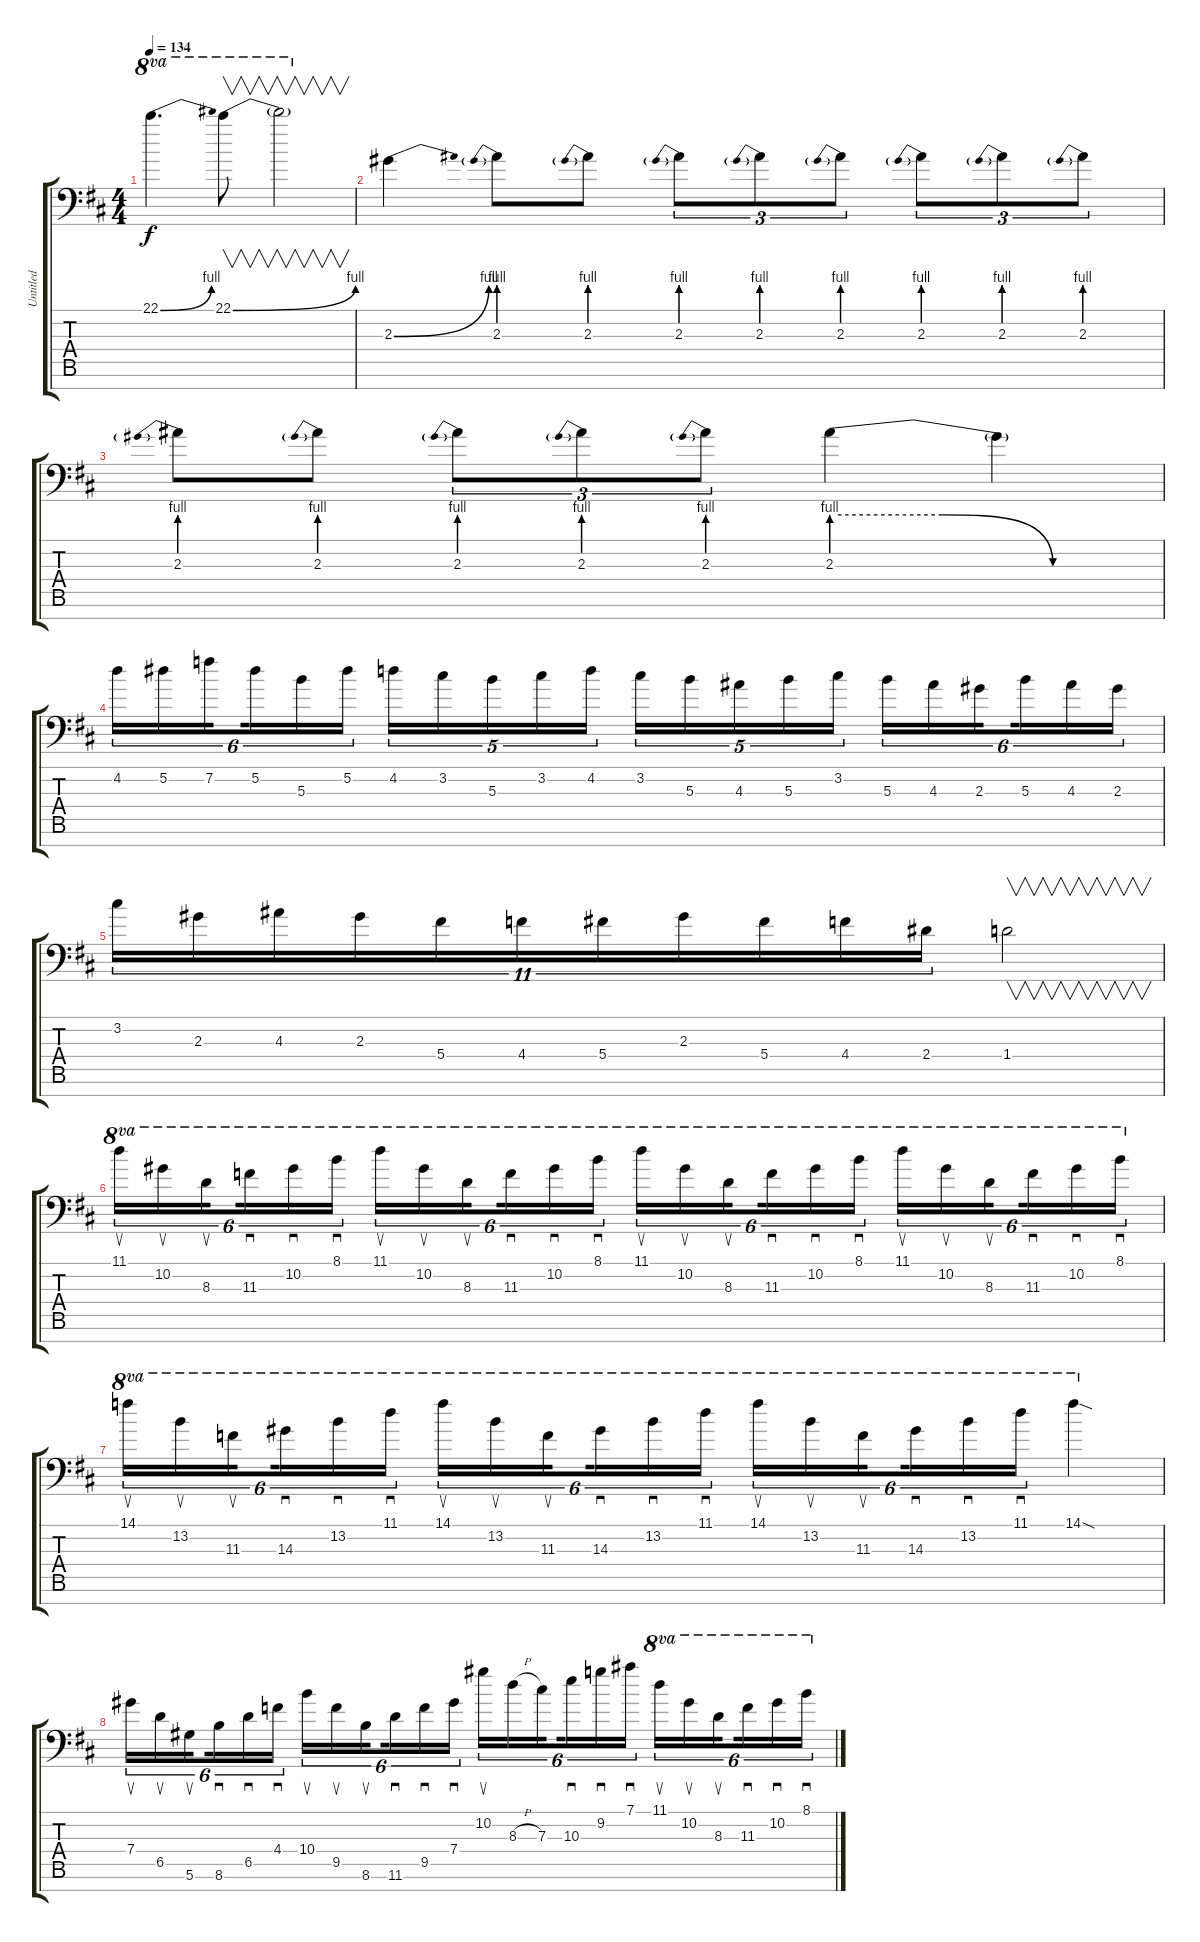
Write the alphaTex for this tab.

\track ("Untitled" "Untitled") {instrument distortionguitar}
\staff {score tabs}
\tuning (Eb4 Bb3 Gb3 Db3 Ab2 Eb2 Bb1) {hide}
\ts (4 4)
\tempo 134
\clef f4
\ks d
22.1{be (bend 0 0 60 4)}.4{d ot 8va dy f} 22.1{be (bend 0 0 60 4)}.8{v ot 8va} 22.1{t}.2{v ot 8va} |
2.3{be (bend 0 0 60 4)}.4 2.3{be (prebend 0 4 60 4)}.8 2.3{be (prebend 0 4 60 4)}.8 2.3{be (prebend 0 4 60 4)}.8{tu (3 2)} 2.3{be (prebend 0 4 60 4)}.8{tu (3 2)} 2.3{be (prebend 0 4 60 4)}.8{tu (3 2)} 2.3{be (prebend 0 4 60 4)}.8{tu (3 2)} 2.3{be (prebend 0 4 60 4)}.8{tu (3 2)} 2.3{be (prebend 0 4 60 4)}.8{tu (3 2)} |
2.3{be (prebend 0 4 60 4)}.8 2.3{be (prebend 0 4 60 4)}.8 2.3{be (prebend 0 4 60 4)}.8{tu (3 2)} 2.3{be (prebend 0 4 60 4)}.8{tu (3 2)} 2.3{be (prebend 0 4 60 4)}.8{tu (3 2)} 2.3{be (custom 0 4 20 4 40 0 60 0)}.4 2.3{t}.4 |
4.2.16{tu (6 4)} 5.2.16{tu (6 4)} 7.2.16{tu (6 4) beam splitsecondary} 5.2.16{tu (6 4)} 5.3.16{tu (6 4)} 5.2.16{tu (6 4)} 4.2.16{tu (5 4)} 3.2.16{tu (5 4)} 5.3.16{tu (5 4)} 3.2.16{tu (5 4)} 4.2.16{tu (5 4)} 3.2.16{tu (5 4)} 5.3.16{tu (5 4)} 4.3.16{tu (5 4)} 5.3.16{tu (5 4)} 3.2.16{tu (5 4)} 5.3.16{tu (6 4)} 4.3.16{tu (6 4)} 2.3.16{tu (6 4) beam splitsecondary} 5.3.16{tu (6 4)} 4.3.16{tu (6 4)} 2.3.16{tu (6 4)} |
3.2.16{tu (11 8)} 2.3.16{tu (11 8)} 4.3.16{tu (11 8)} 2.3.16{tu (11 8)} 5.4.16{tu (11 8)} 4.4.16{tu (11 8)} 5.4.16{tu (11 8)} 2.3.16{tu (11 8)} 5.4.16{tu (11 8)} 4.4.16{tu (11 8)} 2.4.16{tu (11 8)} 1.4.2{v} |
11.1.16{su tu (6 4) ot 8va} 10.2.16{su tu (6 4) ot 8va} 8.3.16{su tu (6 4) ot 8va beam splitsecondary} 11.3.16{sd tu (6 4) ot 8va} 10.2.16{sd tu (6 4) ot 8va} 8.1.16{sd tu (6 4) ot 8va} 11.1.16{su tu (6 4) ot 8va} 10.2.16{su tu (6 4) ot 8va} 8.3.16{su tu (6 4) ot 8va beam splitsecondary} 11.3.16{sd tu (6 4) ot 8va} 10.2.16{sd tu (6 4) ot 8va} 8.1.16{sd tu (6 4) ot 8va} 11.1.16{su tu (6 4) ot 8va} 10.2.16{su tu (6 4) ot 8va} 8.3.16{su tu (6 4) ot 8va beam splitsecondary} 11.3.16{sd tu (6 4) ot 8va} 10.2.16{sd tu (6 4) ot 8va} 8.1.16{sd tu (6 4) ot 8va} 11.1.16{su tu (6 4) ot 8va} 10.2.16{su tu (6 4) ot 8va} 8.3.16{su tu (6 4) ot 8va beam splitsecondary} 11.3.16{sd tu (6 4) ot 8va} 10.2.16{sd tu (6 4) ot 8va} 8.1.16{sd tu (6 4) ot 8va} |
14.1.16{su tu (6 4) ot 8va} 13.2.16{su tu (6 4) ot 8va} 11.3.16{su tu (6 4) ot 8va beam splitsecondary} 14.3.16{sd tu (6 4) ot 8va} 13.2.16{sd tu (6 4) ot 8va} 11.1.16{sd tu (6 4) ot 8va} 14.1.16{su tu (6 4) ot 8va} 13.2.16{su tu (6 4) ot 8va} 11.3.16{su tu (6 4) ot 8va beam splitsecondary} 14.3.16{sd tu (6 4) ot 8va} 13.2.16{sd tu (6 4) ot 8va} 11.1.16{sd tu (6 4) ot 8va} 14.1.16{su tu (6 4) ot 8va} 13.2.16{su tu (6 4) ot 8va} 11.3.16{su tu (6 4) ot 8va beam splitsecondary} 14.3.16{sd tu (6 4) ot 8va} 13.2.16{sd tu (6 4) ot 8va} 11.1.16{sd tu (6 4) ot 8va} 14.1{sod}.4{ot 8va} |
7.4.16{su tu (6 4)} 6.5.16{su tu (6 4)} 5.6.16{su tu (6 4) beam splitsecondary} 8.6.16{sd tu (6 4)} 6.5.16{sd tu (6 4)} 4.4.16{sd tu (6 4)} 10.4.16{su tu (6 4)} 9.5.16{su tu (6 4)} 8.6.16{su tu (6 4) beam splitsecondary} 11.6.16{sd tu (6 4)} 9.5.16{sd tu (6 4)} 7.4.16{sd tu (6 4)} 10.2.16{su tu (6 4)} 8.3{h}.16{tu (6 4)} 7.3.16{tu (6 4) beam splitsecondary} 10.3.16{sd tu (6 4)} 9.2.16{sd tu (6 4)} 7.1.16{sd tu (6 4)} 11.1.16{su tu (6 4) ot 8va} 10.2.16{su tu (6 4) ot 8va} 8.3.16{su tu (6 4) ot 8va beam splitsecondary} 11.3.16{sd tu (6 4) ot 8va} 10.2.16{sd tu (6 4) ot 8va} 8.1.16{sd tu (6 4) ot 8va}
